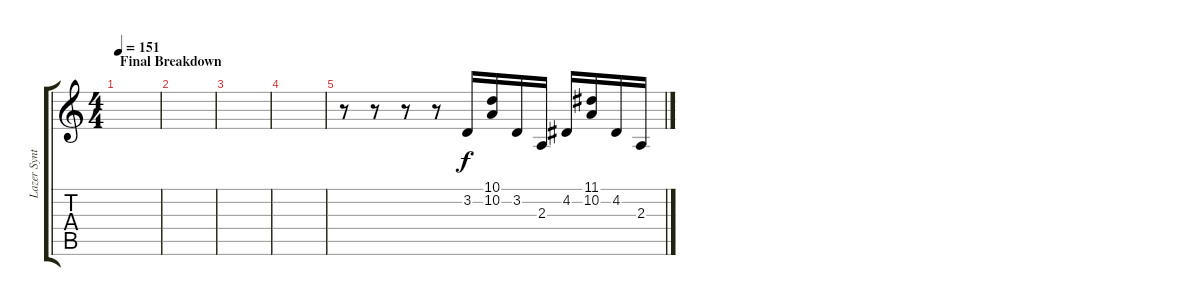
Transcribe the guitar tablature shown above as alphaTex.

\track ("Lazer Synth" "Lazer Synt") {instrument lead2sawtooth}
\staff {score tabs}
\tuning (E4 B3 G3 D3 A2 E2) {hide}
\ts (4 4)
\section ("" "Final Breakdown")
\tempo 151
\clef g2
\ks c
|
|
|
|
r.8 r.8 r.8 r.8 3.2.16 (10.1 10.2).16 3.2.16 2.3.16 4.2.16 (11.1 10.2).16 4.2.16 2.3.16
